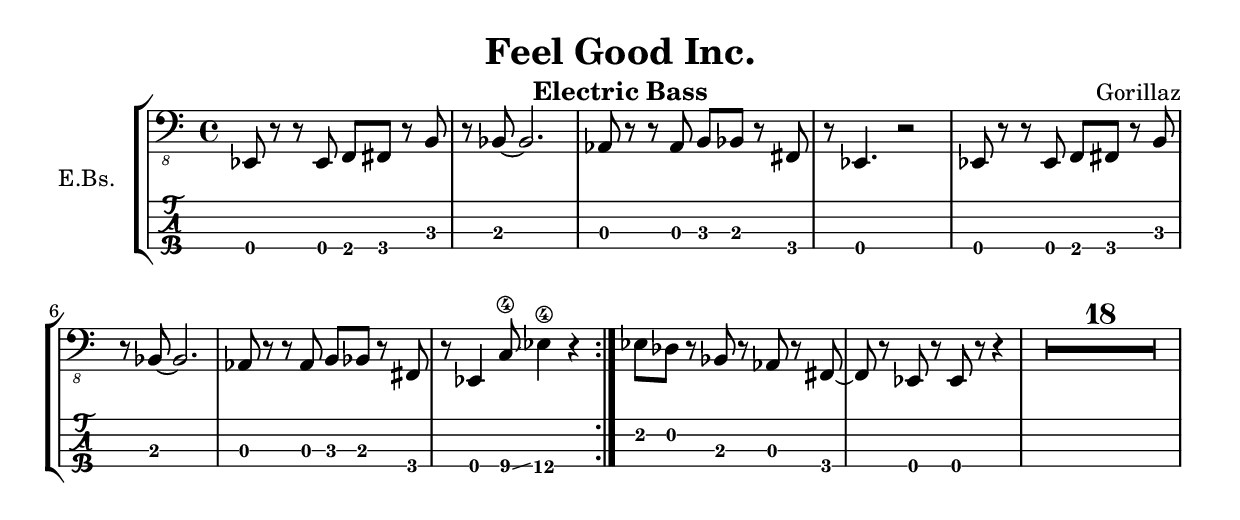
\version "2.19.82"

\header {
	title = "Feel Good Inc."
	composer = "Gorillaz"
	instrument = "Electric Bass"
}

global = {
	\key c \major
	\time 4/4
}

electricBass_feelgoodinc = \relative es,, {
	\global
	% Muziek volgt hier.



	\repeat volta 4 {
		es8 r8	r8 es8	f8 fis8	r8 b8 |
		r8 bes8~	 bes2. |
		as8 r8	r8 as8	b8 bes8	r8 fis8 |
		r8 es4. r2 |

		es8 r8	r8 es8	f8 fis8	r8 b8 |
		r8 bes8~	 bes2. |
		as8 r8	r8 as8	b8 bes8	r8 fis8 |
		r8 es4 c'8\4\glissando es4\4  r4|
	}

	es8 des8	r8 bes8	r8 as8	r8 fis8~ |
	fis8 r8	es8 r8 es8 r8	r4 |
	R1*18

}

\score {
	\new StaffGroup \with {
		\consists "Instrument_name_engraver"
		instrumentName = "E.Bs."
	} <<
		\new Staff \with {
			midiInstrument = "electric bass (finger)"
		} {
			\compressFullBarRests
			\clef "bass_8"
			\electricBass_feelgoodinc
		}
		\new TabStaff \with {
			stringTunings = \stringTuning <es,, as,, des, ges,>
		} {
			\electricBass_feelgoodinc
		}
	>>
	\layout { }
}
\score {
	\new Staff \with {
	instrumentName = "E.Bs."
		midiInstrument = "electric bass (finger)"
	} {
		\unfoldRepeats { \electricBass_feelgoodinc }
	}
	\midi {
		\tempo 4=120
	}
}